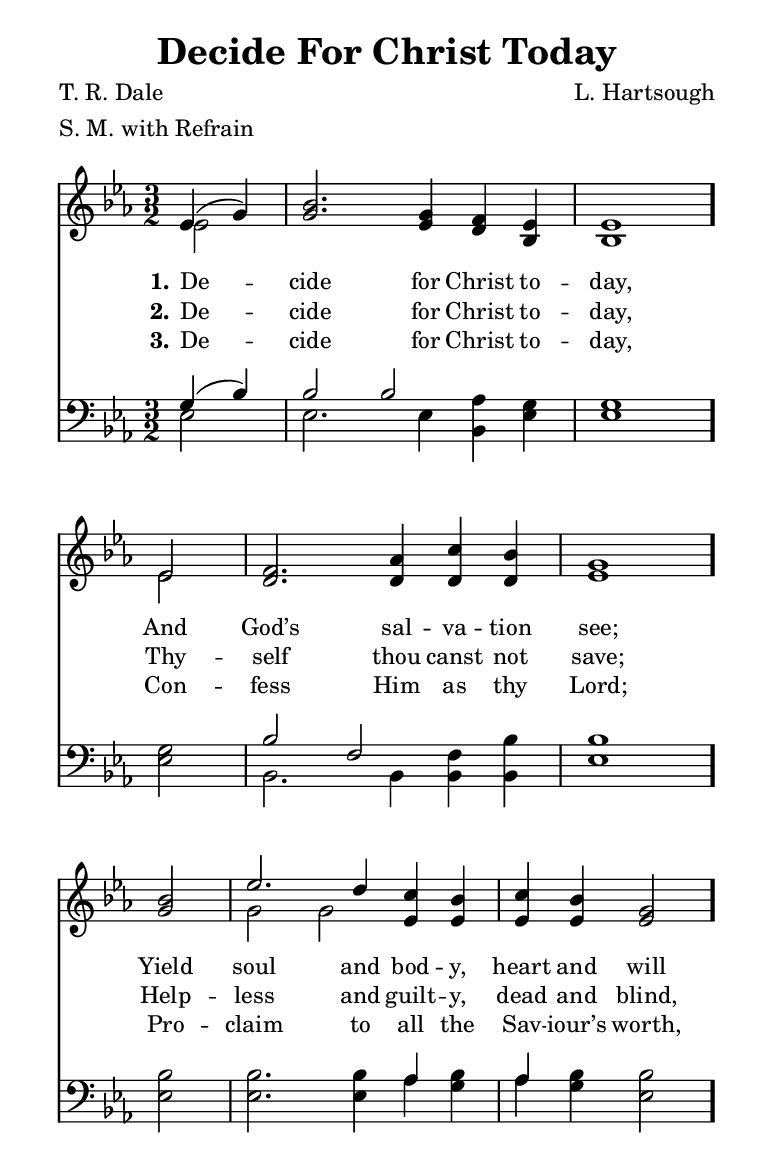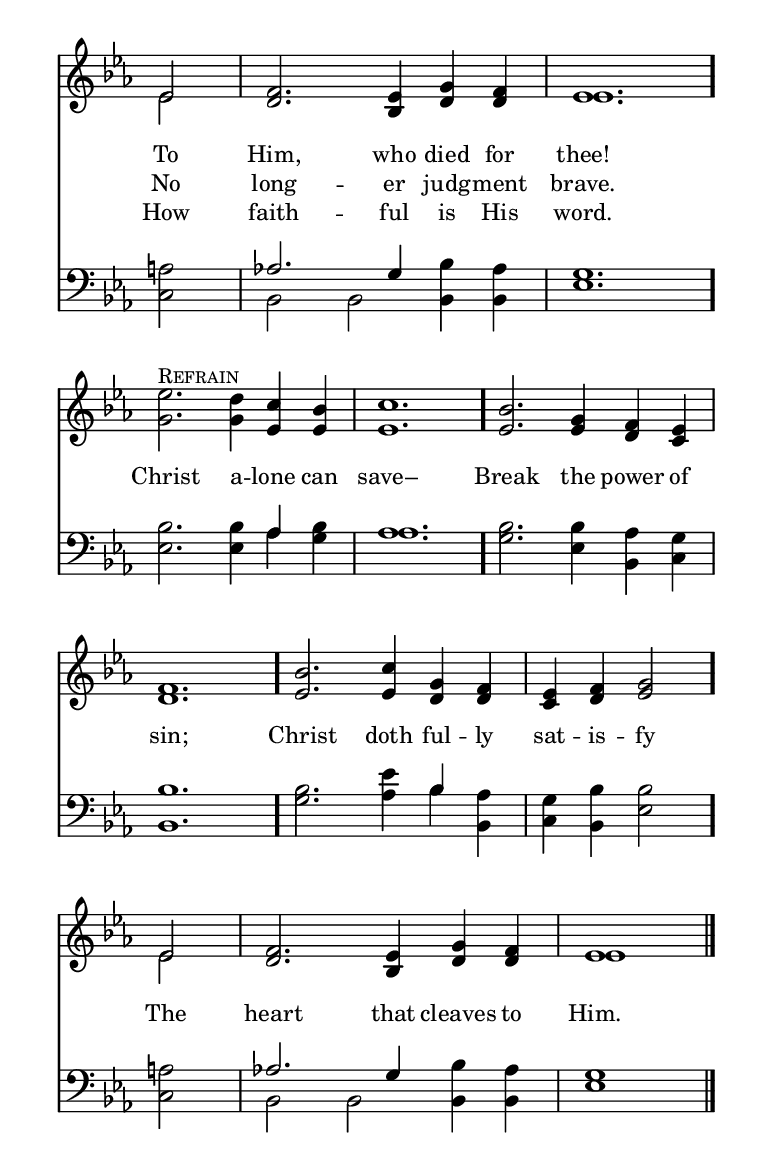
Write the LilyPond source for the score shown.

\include "common/global.ily"
\paper {
  \include "common/paper.ily"
  %ragged-bottom = ##t
  %ragged-last-bottom = ##t
  %systems-per-page = ##f
  %page-count = ##f
}

\header{
  hymnnumber = "79"
  title = "Decide For Christ Today"
  tunename = "Welcome Voice"
  meter = "S. M. with Refrain"
  poet = "T. R. Dale"
  composer = "L. Hartsough"
  %copyright = ""
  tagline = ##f
}

% for fermata in MIDI
ta = { \tempo 4=140 }
tb = { \tempo 4=70  }

patternAA = { c4( c4) | c2. c4 c4 c4 | c1 }
patternAB = { c2      | c2. c4 c4 c4 | c1 }
patternAC = { c4( c4) | c2  c2 c4 c4 | c1 }

patternBA = { \patternAB }
patternBB = { c2 | c2 c2 c4 c4 | c1 }

patternCA = { c2 | c2. c4 c4 c4 | c4 c4 c2 }
patternCB = { c2 | c2  c2 c4 c4 | c4 c4 c2 }

patternDA = { c2 | c2. c4 c4 c4 | c1. }
patternDB = { c2 | c2  c2 c4 c4 | c1. }

patternEA = { c2. c4 c4 c4 | c1. }

patternFA = { c2. c4 c4 c4 | c4 c4 c2 }

patternGA = { c2 | c2. c4 c4 c4 | c1 }
patternGB = { c2 | c2  c2 c4 c4 | c1 }

global = {
  \include "common/overrides.ily"
  \override Staff.TimeSignature.style = #'numbered
  \time 3/2
  \override Score.MetronomeMark.transparent = ##t % hide all fermata changes too
  \ta
  \key ees \major
  \partial 2
  \autoBeamOff
}

notesSoprano = {
\global
\relative c' {

  \changePitch \patternAA { ees g | bes g f ees | ees }
  \changePitch \patternBA { ees | f aes c bes | g }
  \changePitch \patternCA { bes | ees d c bes | c bes g }
  \changePitch \patternDA { ees | f ees g f | ees }

  << s^\markup { \small \caps "Refrain" }
  \changePitch \patternEA { ees' d c bes | c } >>
  \changePitch \patternEA { bes g f ees | f }
  \changePitch \patternFA { bes c g f | ees f g }
  \changePitch \patternGA { ees | f ees g f | ees }

  \bar "|."

}
}

notesAlto = {
\global
\relative e' {

  \changePitch \patternAB { ees | g ees d bes | bes }
  \changePitch \patternBA { ees | d d d d | ees }
  \changePitch \patternCB { g | g g ees ees | ees ees ees }
  \changePitch \patternDA { ees | d bes d d | ees }

  \changePitch \patternEA { g g ees ees | ees }
  \changePitch \patternEA { ees ees d c | d }
  \changePitch \patternFA { ees ees d d | c d ees }
  \changePitch \patternGA { ees | d bes d d | ees }

}
}

notesTenor = {
\global
\relative a {

  \changePitch \patternAC { g bes | bes bes aes g | g }
  \changePitch \patternBB { g | bes f f bes | bes }
  \changePitch \patternCA { bes | bes bes aes bes | aes bes bes }
  \changePitch \patternDA { a | aes! g bes aes | g }

  \changePitch \patternEA { bes bes aes bes | aes }
  \changePitch \patternEA { bes bes aes g | bes }
  \changePitch \patternFA { bes ees bes aes | g bes bes }
  \changePitch \patternGA { a | aes! g bes aes | g }

}
}

notesBass = {
\global
\relative f {

  \changePitch \patternAB { ees | ees ees bes ees | ees }
  \changePitch \patternBA { ees | bes bes bes bes | ees }
  \changePitch \patternCA { ees | ees ees aes g | aes g ees }
  \changePitch \patternDB { c | bes bes bes bes | ees }

  \changePitch \patternEA { ees ees aes g | aes }
  \changePitch \patternEA { g ees bes c | bes }
  \changePitch \patternFA { g' aes bes bes, | c bes ees }
  \changePitch \patternGB { c | bes bes bes bes | ees }

}
}

Refrain = \lyricmode {

Christ a -- lone can save– \bar "."
Break the power of sin; \bar "."
Christ doth ful -- ly sat -- is -- fy \bar "."
The heart that cleaves to Him. \bar "."

}

wordsA = \lyricmode {
\set stanza = "1."

De -- cide for Christ to -- day, \bar "."
And God’s sal -- va -- tion see; \bar "." \break
Yield soul and bod -- y, heart and will \bar "."
To Him, who died for thee! \bar "." \break

}

wordsB = \lyricmode {
\set stanza = "2."

De -- cide for Christ to -- day,
Thy -- self thou canst not save;
Help -- less and guilt -- y, dead and blind,
No long -- er judg -- ment brave.

\Refrain

}

wordsC = \lyricmode {
\set stanza = "3."

De -- cide for Christ to -- day,
Con -- fess Him as thy Lord;
Pro -- claim to all the Sav -- iour’s worth,
How faith -- ful is His word.

}

\score {
  \context ChoirStaff <<
    \context Staff = upper <<
      \set Staff.autoBeaming = ##f
      \set ChoirStaff.systemStartDelimiter = #'SystemStartBar
      \set ChoirStaff.printPartCombineTexts = ##f
      \partcombine #'(2 . 9) \notesSoprano \notesAlto
      \context NullVoice = sopranos { \voiceOne << \notesSoprano >> }
      \context NullVoice = altos { \voiceTwo << \notesAlto >> }
      \context Lyrics = one   \lyricsto sopranos \wordsA
      \context Lyrics = two   \lyricsto sopranos \wordsB
      \context Lyrics = three \lyricsto sopranos \wordsC
    >>
    \context Staff = men <<
      \set Staff.autoBeaming = ##f
      \clef bass
      \set ChoirStaff.printPartCombineTexts = ##f
      \partcombine #'(2 . 9) \notesTenor \notesBass
      \context NullVoice = tenors { \voiceOne << \notesTenor >> }
      \context NullVoice = basses { \voiceTwo << \notesBass >> }
    >>
  >>
  \layout {
    \include "common/layout.ily"
  }
  \midi{
    \include "common/midi.ily"
  }
}

\version "2.19.49"  % necessary for upgrading to future LilyPond versions.

% vi:set et ts=2 sw=2 ai nocindent syntax=lilypond:
